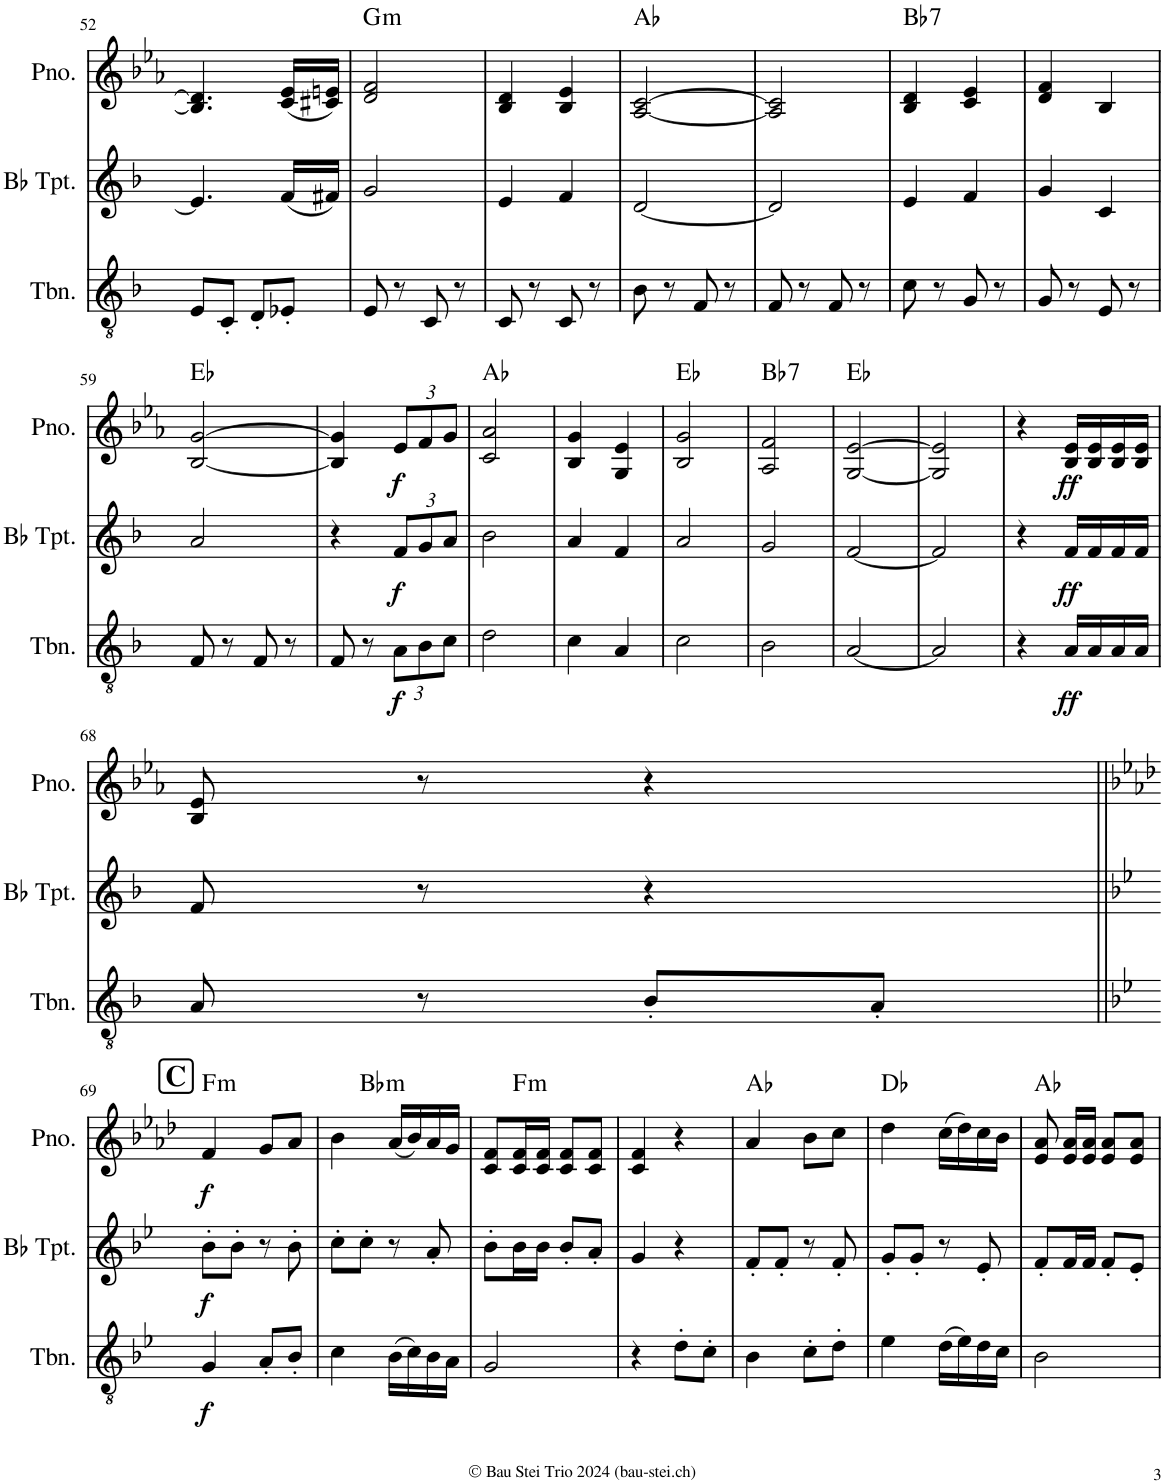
**kern	**dynam	**kern	**dynam	**kern	**dynam	**harte
*part3	*part3	*part2	*part2	*part1	*part1	*part1
*staff3	*staff3	*staff2	*staff2	*staff1	*staff1	*
*I"Trombone	*	*I"Bb Trumpet	*	*I"Piano	*	*
*I'Tbn.	*	*I'Bb Tpt.	*	*I'Pno.	*	*
!!LO:PB:g=z
*clefGv2	*	*clefG2	*	*clefG2	*	*
*Trd1c2	*	*Trd1c2	*	*	*	*
*k[b-]	*	*k[b-]	*	*k[b-e-a-]	*	*
*M2/4	*	*M2/4	*	*M2/4	*	*
=52	=52	=52	=52	=52	=52	=52
8E/L	.	4.e/]	.	4.B-/] 4.d/]	.	.
8C'/J	.	.	.	.	.	.
8D'/L	.	.	.	.	.	.
8E-X'/J	.	(16f/LL	.	(16c/ 16e-/LL	.	.
.	.	16f#X/JJ)	.	16c#X/ 16en/JJ)	.	.
=53	=53	=53	=53	=53	=53	=53
!	!	!	!	!	!	!LO:H:kt=m
8E/	.	2g/	.	2d/ 2f/	.	G:min
8r	.	.	.	.	.	.
8C/	.	.	.	.	.	.
8r	.	.	.	.	.	.
=54	=54	=54	=54	=54	=54	=54
8C/	.	4e/	.	4B-/ 4d/	.	.
8r	.	.	.	.	.	.
8C/	.	4f/	.	4B-/ 4e-/	.	.
8r	.	.	.	.	.	.
=55	=55	=55	=55	=55	=55	=55
8B-\	.	[2d/	.	[2A-/ [2c/	.	Ab:maj
8r	.	.	.	.	.	.
8F/	.	.	.	.	.	.
8r	.	.	.	.	.	.
=56	=56	=56	=56	=56	=56	=56
8F/	.	2d/]	.	2A-/] 2c/]	.	.
8r	.	.	.	.	.	.
8F/	.	.	.	.	.	.
8r	.	.	.	.	.	.
=57	=57	=57	=57	=57	=57	=57
!	!	!	!	!	!	!LO:H:kt=7
8c\	.	4e/	.	4B-/ 4d/	.	Bb:7
8r	.	.	.	.	.	.
8G/	.	4f/	.	4c/ 4e-/	.	.
8r	.	.	.	.	.	.
=58	=58	=58	=58	=58	=58	=58
8G/	.	4g/	.	4d/ 4f/	.	.
8r	.	.	.	.	.	.
8E/	.	4c/	.	4B-/	.	.
8r	.	.	.	.	.	.
!!LO:LB:g=z
=59	=59	=59	=59	=59	=59	=59
8F/	.	2a/	.	[2B-/ [2g/	.	Eb:maj
8r	.	.	.	.	.	.
8F/	.	.	.	.	.	.
8r	.	.	.	.	.	.
=60	=60	=60	=60	=60	=60	=60
8F/	.	4r	.	4B-/] 4g/]	.	.
8r	.	.	.	.	.	.
*Xbrackettup	*	*Xbrackettup	*	*Xbrackettup	*	*
!	!LO:DY:b	!	!LO:DY:b	!	!LO:DY:b	!
12A\L	f	12f/L	f	12e-/L	f	.
12B-\	.	12g/	.	12f/	.	.
12c\J	.	12a/J	.	12g/J	.	.
=61	=61	=61	=61	=61	=61	=61
2d\	.	2b-\	.	2c/ 2a-/	.	Ab:maj
=62	=62	=62	=62	=62	=62	=62
4c\	.	4a/	.	4B-/ 4g/	.	.
4A/	.	4f/	.	4G/ 4e-/	.	.
=63	=63	=63	=63	=63	=63	=63
2c\	.	2a/	.	2B-/ 2g/	.	Eb:maj
=64	=64	=64	=64	=64	=64	=64
!	!	!	!	!	!	!LO:H:kt=7
2B-\	.	2g/	.	2A-/ 2f/	.	Bb:7
=65	=65	=65	=65	=65	=65	=65
[2A/	.	[2f/	.	[2G/ [2e-/	.	Eb:maj
=66	=66	=66	=66	=66	=66	=66
2A/]	.	2f/]	.	2G/] 2e-/]	.	.
=67	=67	=67	=67	=67	=67	=67
4r	.	4r	.	4r	.	.
!	!LO:DY:b	!	!LO:DY:b	!	!LO:DY:b	!
16A/LL	ff	16f/LL	ff	16B-/ 16e-/LL	ff	.
16A/	.	16f/	.	16B-/ 16e-/	.	.
16A/	.	16f/	.	16B-/ 16e-/	.	.
16A/JJ	.	16f/JJ	.	16B-/ 16e-/JJ	.	.
!!LO:LB:g=z
=68	=68	=68	=68	=68	=68	=68
8A/	.	8f/	.	8B-/ 8e-/	.	.
8r	.	8r	.	8r	.	.
8B-'/L	.	4r	.	4r	.	.
8A'/J	.	.	.	.	.	.
!!LO:LB:g=z
!!LO:REH:place=s1:a:B:cj:fs=14:t=C
=69||	=69||	=69||	=69||	=69||	=69||	=69||
*k[b-e-]	*	*k[b-e-]	*	*k[b-e-a-d-]	*	*
!	!LO:DY:b	!	!LO:DY:b	!	!LO:DY:b	!LO:H:kt=m
4G/	f	8b-'\L	f	4f/	f	F:min
.	.	8b-'\J	.	.	.	.
8A'/L	.	8r	.	8g/L	.	.
8B-'/J	.	8b-'\	.	8a-/J	.	.
=70	=70	=70	=70	=70	=70	=70
*	*	*	*	*^	*	*
4c\	.	8cc'\L	.	4b-\	8ryy	.	.
!	!	!	!	!	!	!	!LO:H:kt=m
.	.	8cc'\J	.	.	4.ryy	.	Bb:min
(16B-\LL	.	8r	.	(16a-/LL	.	.	.
16c\)	.	.	.	16b-/)	.	.	.
16B-\	.	8a'/	.	16a-/	.	.	.
16A\JJ	.	.	.	16g/JJ	.	.	.
*	*	*	*	*v	*v	*	*
=71	=71	=71	=71	=71	=71	=71
2G/	.	8b-'\L	.	8c/ 8f/L	.	.
!	!	!	!	!	!	!LO:H:kt=m
.	.	16b-\L	.	16c/ 16f/L	.	F:min
.	.	16b-\JJ	.	16c/ 16f/JJ	.	.
.	.	8b-'/L	.	8c/ 8f/L	.	.
.	.	8a'/J	.	8c/ 8f/J	.	.
=72	=72	=72	=72	=72	=72	=72
4r	.	4g/	.	4c/ 4f/	.	.
8d'\L	.	4r	.	4r	.	.
8c'\J	.	.	.	.	.	.
=73	=73	=73	=73	=73	=73	=73
4B-\	.	8f'/L	.	4a-/	.	Ab:maj
.	.	8f'/J	.	.	.	.
8c'\L	.	8r	.	8b-\L	.	.
8d'\J	.	8f'/	.	8cc\J	.	.
=74	=74	=74	=74	=74	=74	=74
4e-\	.	8g'/L	.	4dd-\	.	Db:maj
.	.	8g'/J	.	.	.	.
(16d\LL	.	8r	.	(16cc\LL	.	.
16e-\)	.	.	.	16dd-\)	.	.
16d\	.	8e-'/	.	16cc\	.	.
16c\JJ	.	.	.	16b-\JJ	.	.
=75	=75	=75	=75	=75	=75	=75
2B-\	.	8f'/L	.	8e-/ 8a-/	.	Ab:maj
.	.	16f/L	.	16e-/ 16a-/LL	.	.
.	.	16f/JJ	.	16e-/ 16a-/JJ	.	.
.	.	8f'/L	.	8e-/ 8a-/L	.	.
.	.	8e-'/J	.	8e-/ 8a-/J	.	.
=	=	=	=	=	=	=
*-	*-	*-	*-	*-	*-	*-
